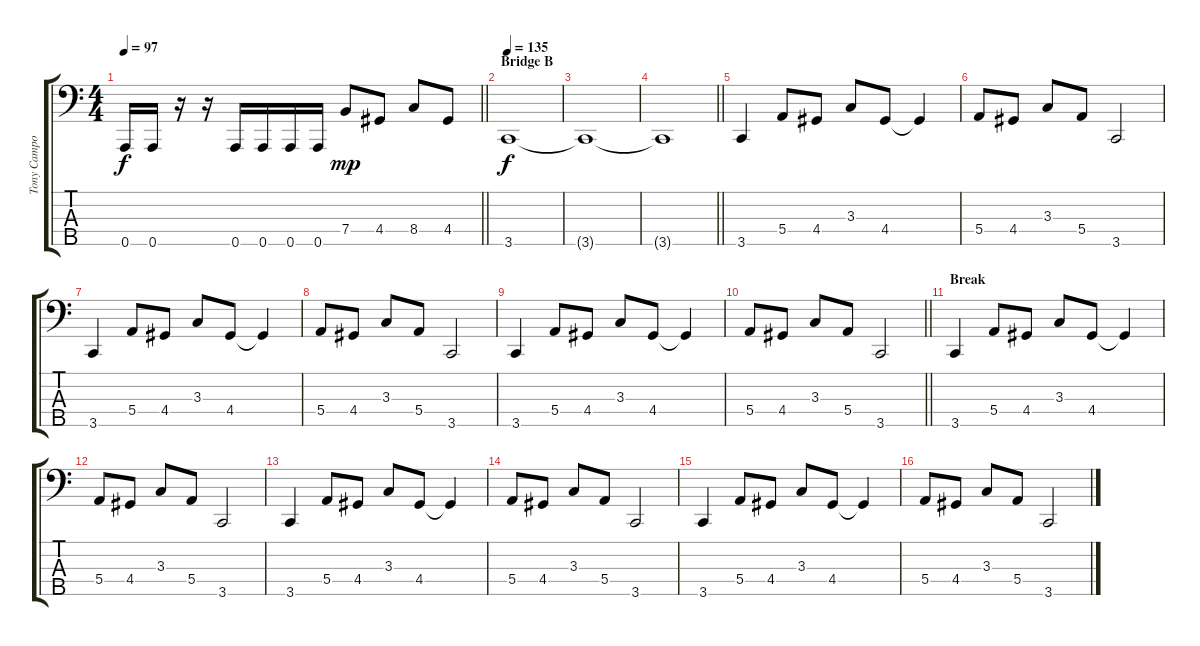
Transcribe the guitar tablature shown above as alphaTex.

\track ("Tony Campos" "Tony Campo") {instrument electricbasspick}
\staff {score tabs}
\tuning (G2 D2 A1 E1 A0) {hide}
\ts (4 4)
\tempo 97
\clef f4
\barLineRight lightlight
\ks c
0.5.16{dy f} 0.5.16 r.16 r.16 0.5.16 0.5.16 0.5.16 0.5.16 7.4.8{dy mp} 4.4.8 8.4.8 4.4.8 |
\section ("" "Bridge B")
\tempo 135
3.5.1{dy f instrument distortionguitar} |
3.5{t}.1 |
\barLineRight lightlight
3.5{t}.1 |
3.5.4 5.4.8 4.4.8 3.3.8 4.4.8 4.4{t}.4 |
5.4.8 4.4.8 3.3.8 5.4.8 3.5.2 |
3.5.4 5.4.8 4.4.8 3.3.8 4.4.8 4.4{t}.4 |
5.4.8 4.4.8 3.3.8 5.4.8 3.5.2 |
3.5.4 5.4.8 4.4.8 3.3.8 4.4.8 4.4{t}.4 |
\barLineRight lightlight
5.4.8 4.4.8 3.3.8 5.4.8 3.5.2 |
\section ("" "Break")
3.5.4 5.4.8 4.4.8 3.3.8 4.4.8 4.4{t}.4 |
5.4.8 4.4.8 3.3.8 5.4.8 3.5.2 |
3.5.4 5.4.8 4.4.8 3.3.8 4.4.8 4.4{t}.4 |
5.4.8 4.4.8 3.3.8 5.4.8 3.5.2 |
3.5.4 5.4.8 4.4.8 3.3.8 4.4.8 4.4{t}.4 |
5.4.8 4.4.8 3.3.8 5.4.8 3.5.2
